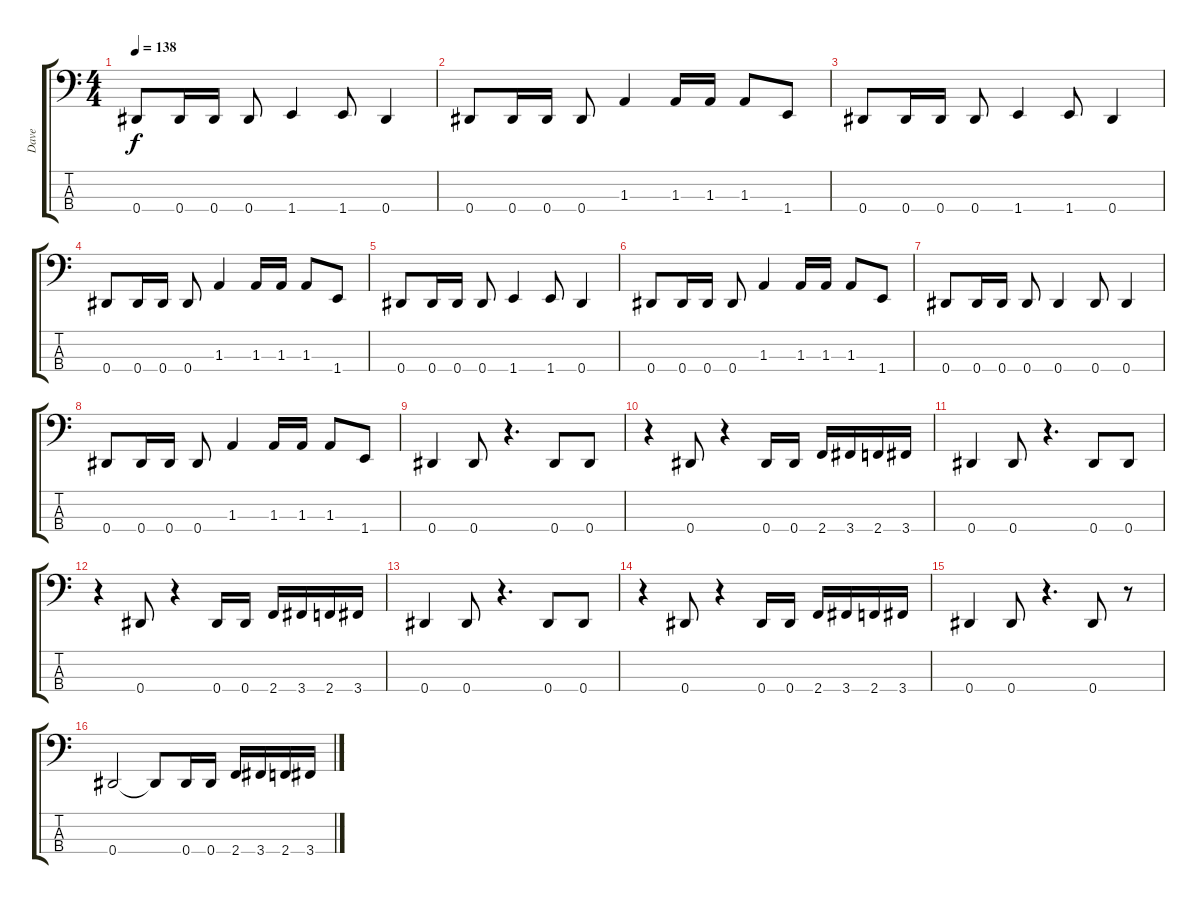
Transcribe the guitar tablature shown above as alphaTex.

\track ("Dave" "Dave") {instrument electricbasspick}
\staff {score tabs}
\tuning (Gb2 Db2 Ab1 Eb1) {hide}
\ts (4 4)
\tempo 138
\clef f4
\ks c
0.4.8{dy f} 0.4.16 0.4.16 0.4.8 1.4.4 1.4.8 0.4.4 |
0.4.8 0.4.16 0.4.16 0.4.8 1.3.4 1.3.16 1.3.16 1.3.8 1.4.8 |
0.4.8 0.4.16 0.4.16 0.4.8 1.4.4 1.4.8 0.4.4 |
0.4.8 0.4.16 0.4.16 0.4.8 1.3.4 1.3.16 1.3.16 1.3.8 1.4.8 |
0.4.8 0.4.16 0.4.16 0.4.8 1.4.4 1.4.8 0.4.4 |
0.4.8 0.4.16 0.4.16 0.4.8 1.3.4 1.3.16 1.3.16 1.3.8 1.4.8 |
0.4.8 0.4.16 0.4.16 0.4.8 0.4.4 0.4.8 0.4.4 |
0.4.8 0.4.16 0.4.16 0.4.8 1.3.4 1.3.16 1.3.16 1.3.8 1.4.8 |
0.4.4 0.4.8 r.4{d} 0.4.8 0.4.8 |
r.4 0.4.8 r.4 0.4.16 0.4.16 2.4.16 3.4.16 2.4.16 3.4.16 |
0.4.4 0.4.8 r.4{d} 0.4.8 0.4.8 |
r.4 0.4.8 r.4 0.4.16 0.4.16 2.4.16 3.4.16 2.4.16 3.4.16 |
0.4.4 0.4.8 r.4{d} 0.4.8 0.4.8 |
r.4 0.4.8 r.4 0.4.16 0.4.16 2.4.16 3.4.16 2.4.16 3.4.16 |
0.4.4 0.4.8 r.4{d} 0.4.8 r.8 |
0.4.2 0.4{t}.8 0.4.16 0.4.16 2.4.16 3.4.16 2.4.16 3.4.16
